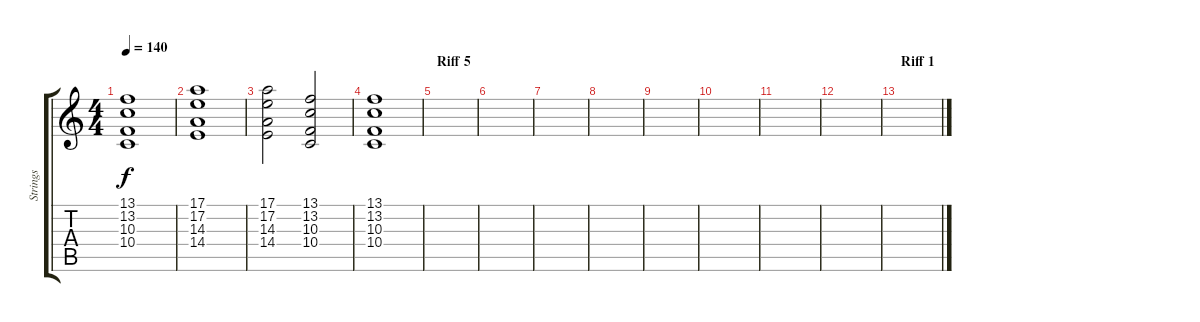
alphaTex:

\track ("Strings" "Strings") {instrument churchorgan}
\staff {score tabs}
\tuning (E4 B3 G3 D3 A2 E2) {hide}
\ts (4 4)
\tempo 140
\clef g2
\ks c
(13.1 13.2 10.3 10.4).1{dy f} |
(17.1 17.2 14.3 14.4).1 |
(17.1 17.2 14.3 14.4).2 (13.1 13.2 10.3 10.4).2 |
(13.1 13.2 10.3 10.4).1 |
\section ("" "Riff 5")
|
|
|
|
|
|
|
|
\section ("" "Riff 1")
